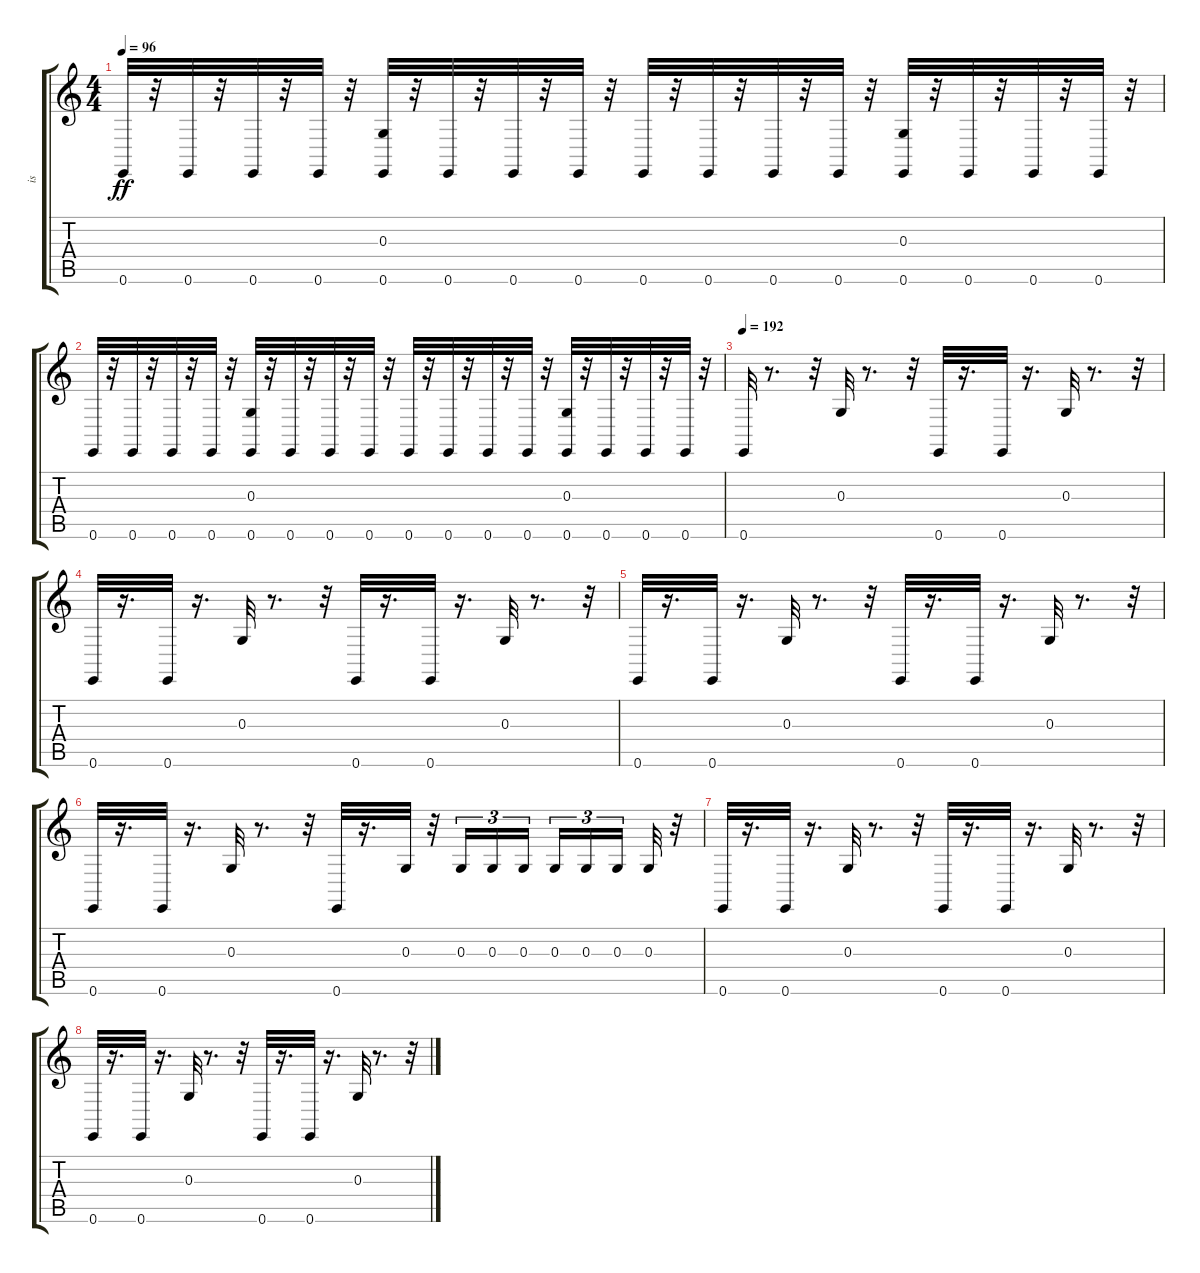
\track ("is" "is") {instrument melodictom}
\staff {score tabs}
\tuning (E4 B3 G3 D3 A2 E2) {hide}
\ts (4 4)
\tempo 96
\clef g2
\ks c
0.6.32{dy ff} r.32 0.6.32 r.32 0.6.32 r.32 0.6.32 r.32 (0.3 0.6).32 r.32 0.6.32 r.32 0.6.32 r.32 0.6.32 r.32 0.6.32 r.32 0.6.32 r.32 0.6.32 r.32 0.6.32 r.32 (0.3 0.6).32 r.32 0.6.32 r.32 0.6.32 r.32 0.6.32 r.32 |
0.6.32 r.32 0.6.32 r.32 0.6.32 r.32 0.6.32 r.32 (0.3 0.6).32 r.32 0.6.32 r.32 0.6.32 r.32 0.6.32 r.32 0.6.32 r.32 0.6.32 r.32 0.6.32 r.32 0.6.32 r.32 (0.3 0.6).32 r.32 0.6.32 r.32 0.6.32 r.32 0.6.32 r.32 |
\tempo 192
0.6.32 r.8{d} r.32 0.3.32 r.8{d} r.32 0.6.32 r.16{d} 0.6.32 r.16{d} 0.3.32 r.8{d} r.32 |
0.6.32 r.16{d} 0.6.32 r.16{d} 0.3.32 r.8{d} r.32 0.6.32 r.16{d} 0.6.32 r.16{d} 0.3.32 r.8{d} r.32 |
0.6.32 r.16{d} 0.6.32 r.16{d} 0.3.32 r.8{d} r.32 0.6.32 r.16{d} 0.6.32 r.16{d} 0.3.32 r.8{d} r.32 |
0.6.32 r.16{d} 0.6.32 r.16{d} 0.3.32 r.8{d} r.32 0.6.32 r.16{d} 0.3.32 r.32 0.3.16{tu (3 2)} 0.3.16{tu (3 2)} 0.3.16{tu (3 2)} 0.3.16{tu (3 2)} 0.3.16{tu (3 2)} 0.3.16{tu (3 2)} 0.3.32 r.32 |
0.6.32 r.16{d} 0.6.32 r.16{d} 0.3.32 r.8{d} r.32 0.6.32 r.16{d} 0.6.32 r.16{d} 0.3.32 r.8{d} r.32 |
0.6.32 r.16{d} 0.6.32 r.16{d} 0.3.32 r.8{d} r.32 0.6.32 r.16{d} 0.6.32 r.16{d} 0.3.32 r.8{d} r.32
